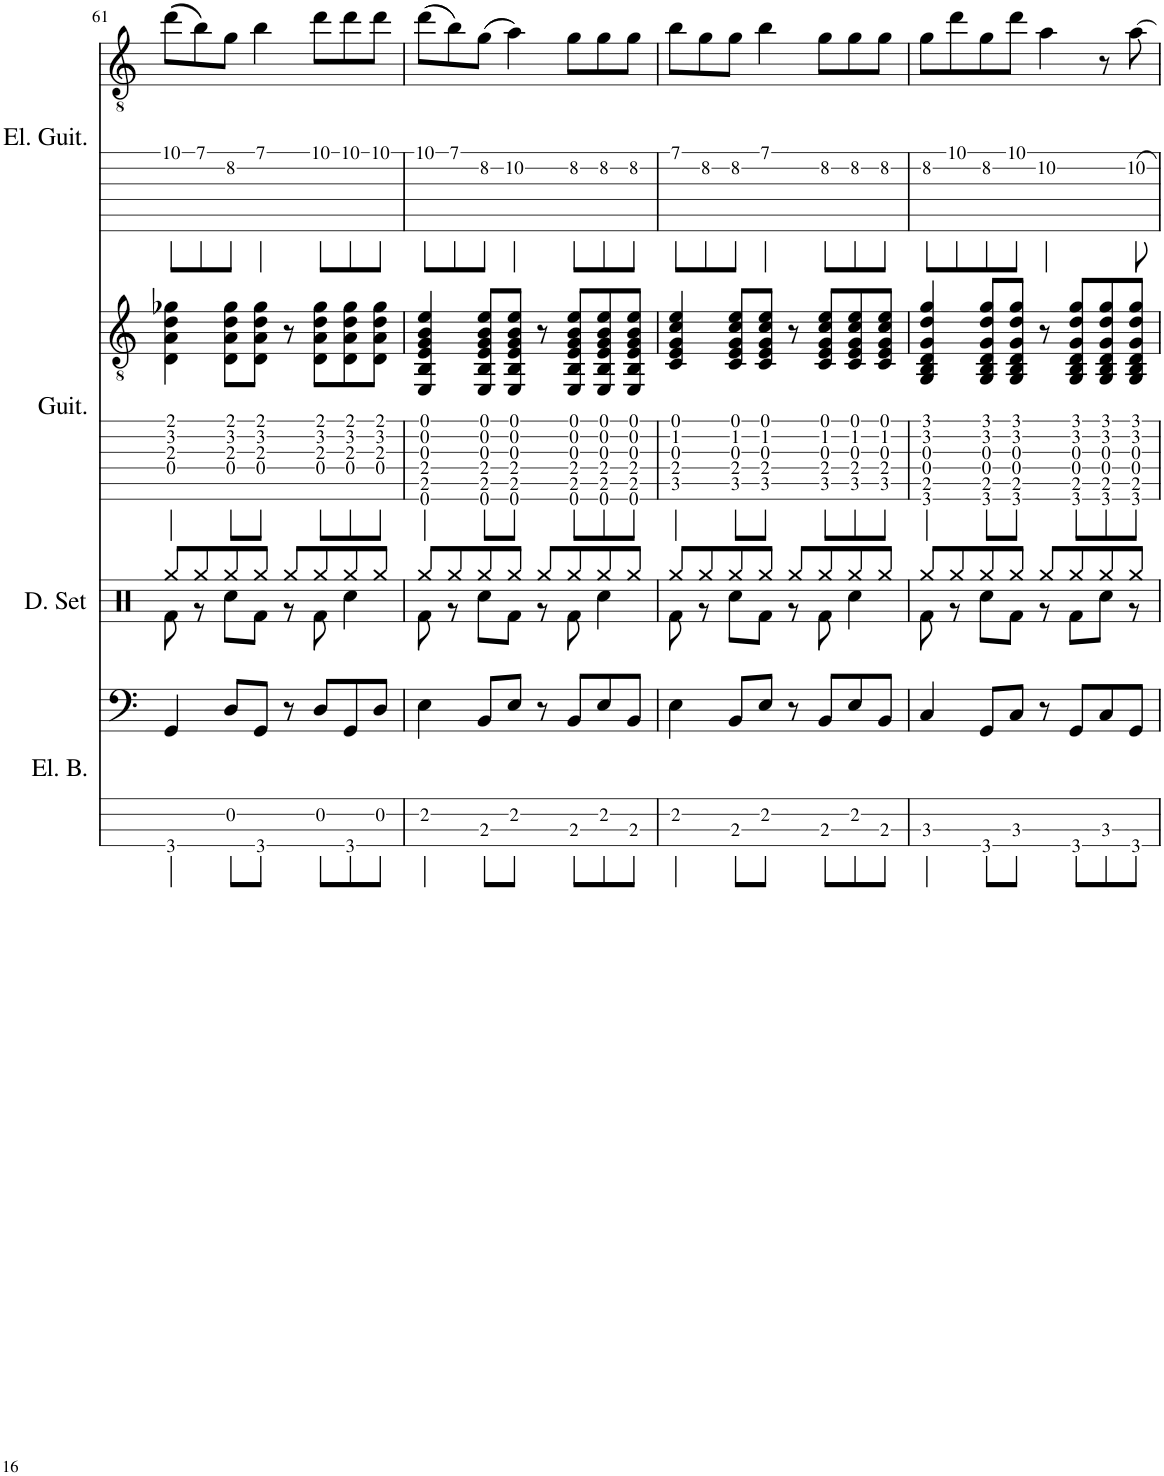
**kern	**kern	**kern	**kern	**kern	**kern	**kern
*part4	*part4	*part3	*part2	*part2	*part1	*part1
*staff7	*staff6	*staff5	*staff4	*staff3	*staff2	*staff1
*I"电贝斯	*	*I"架子鼓	*I"原音吉他	*	*I"电子吉他	*
!!LO:PB:g=z
*	*clefF4	*clefX	*	*clefGv2	*	*clefGv2
*Trd7c12	*Trd7c12	*	*	*	*	*
*k[]	*k[]	*k[]	*k[]	*k[]	*k[]	*k[]
*M4/4	*M4/4	*M4/4	*M4/4	*M4/4	*M4/4	*M4/4
=61	=61	=61	=61	=61	=61	=61
*	*	*^	*	*	*	*
4GG\	4GG/	8Rgg/L	8Rf\	4D\ 4A\ 4d\ 4g-X\	4D\ 4A\ 4d\ 4g-X\	8dd\L	((8dd\L
.	.	8Rgg/	8r	.	.	8b\	8b\))
8D\L	8D/L	8Rgg/	8Rcc\L	8D\ 8A\ 8d\ 8g-\L	8D\ 8A\ 8d\ 8g-\L	8g\J	8g\J
8GG\J	8GG/J	8Rgg/J	8Rf\J	8D\ 8A\ 8d\ 8g-\J	8D\ 8A\ 8d\ 8g-\J	4b\	4b\
8r	8r	8Rgg/L	8r	8r	8r	.	.
8D\L	8D/L	8Rgg/	8Rf\	8D\ 8A\ 8d\ 8g-\L	8D\ 8A\ 8d\ 8g-\L	8dd\L	8dd\L
8GG\	8GG/	8Rgg/	4Rcc\	8D\ 8A\ 8d\ 8g-\	8D\ 8A\ 8d\ 8g-\	8dd\	8dd\
8D\J	8D/J	8Rgg/J	.	8D\ 8A\ 8d\ 8g-\J	8D\ 8A\ 8d\ 8g-\J	8dd\J	8dd\J
=62	=62	=62	=62	=62	=62	=62	=62
4E\	4E\	8Rgg/L	8Rf\	4EE\ 4BB\ 4E\ 4G\ 4B\ 4e\	4EE/ 4BB/ 4E/ 4G/ 4B/ 4e/	8dd\L	((8dd\L
.	.	8Rgg/	8r	.	.	8b\	8b\))
8BB\L	8BB/L	8Rgg/	8Rcc\L	8EE\ 8BB\ 8E\ 8G\ 8B\ 8e\L	8EE/ 8BB/ 8E/ 8G/ 8B/ 8e/L	8g\J	((8g\J
8E\J	8E/J	8Rgg/J	8Rf\J	8EE\ 8BB\ 8E\ 8G\ 8B\ 8e\J	8EE/ 8BB/ 8E/ 8G/ 8B/ 8e/J	4a\	4a\))
8r	8r	8Rgg/L	8r	8r	8r	.	.
8BB\L	8BB/L	8Rgg/	8Rf\	8EE\ 8BB\ 8E\ 8G\ 8B\ 8e\L	8EE/ 8BB/ 8E/ 8G/ 8B/ 8e/L	8g\L	8g\L
8E\	8E/	8Rgg/	4Rcc\	8EE\ 8BB\ 8E\ 8G\ 8B\ 8e\	8EE/ 8BB/ 8E/ 8G/ 8B/ 8e/	8g\	8g\
8BB\J	8BB/J	8Rgg/J	.	8EE\ 8BB\ 8E\ 8G\ 8B\ 8e\J	8EE/ 8BB/ 8E/ 8G/ 8B/ 8e/J	8g\J	8g\J
=63	=63	=63	=63	=63	=63	=63	=63
4E\	4E\	8Rgg/L	8Rf\	4C\ 4E\ 4G\ 4c\ 4e\	4C/ 4E/ 4G/ 4c/ 4e/	8b\L	8b\L
.	.	8Rgg/	8r	.	.	8g\	8g\
8BB\L	8BB/L	8Rgg/	8Rcc\L	8C\ 8E\ 8G\ 8c\ 8e\L	8C/ 8E/ 8G/ 8c/ 8e/L	8g\J	8g\J
8E\J	8E/J	8Rgg/J	8Rf\J	8C\ 8E\ 8G\ 8c\ 8e\J	8C/ 8E/ 8G/ 8c/ 8e/J	4b\	4b\
8r	8r	8Rgg/L	8r	8r	8r	.	.
8BB\L	8BB/L	8Rgg/	8Rf\	8C\ 8E\ 8G\ 8c\ 8e\L	8C/ 8E/ 8G/ 8c/ 8e/L	8g\L	8g\L
8E\	8E/	8Rgg/	4Rcc\	8C\ 8E\ 8G\ 8c\ 8e\	8C/ 8E/ 8G/ 8c/ 8e/	8g\	8g\
8BB\J	8BB/J	8Rgg/J	.	8C\ 8E\ 8G\ 8c\ 8e\J	8C/ 8E/ 8G/ 8c/ 8e/J	8g\J	8g\J
=64	=64	=64	=64	=64	=64	=64	=64
4C\	4C/	8Rgg/L	8Rf\	4GG\ 4BB\ 4D\ 4G\ 4d\ 4g\	4GG/ 4BB/ 4D/ 4G/ 4d/ 4g/	8g\L	8g\L
.	.	8Rgg/	8r	.	.	8dd\	8dd\
8GG\L	8GG/L	8Rgg/	8Rcc\L	8GG\ 8BB\ 8D\ 8G\ 8d\ 8g\L	8GG/ 8BB/ 8D/ 8G/ 8d/ 8g/L	8g\	8g\
8C\J	8C/J	8Rgg/J	8Rf\J	8GG\ 8BB\ 8D\ 8G\ 8d\ 8g\J	8GG/ 8BB/ 8D/ 8G/ 8d/ 8g/J	8dd\J	8dd\J
8r	8r	8Rgg/L	8r	8r	8r	4a\	4a\
8GG\L	8GG/L	8Rgg/	8Rf\L	8GG\ 8BB\ 8D\ 8G\ 8d\ 8g\L	8GG/ 8BB/ 8D/ 8G/ 8d/ 8g/L	.	.
8C\	8C/	8Rgg/	8Rcc\J	8GG\ 8BB\ 8D\ 8G\ 8d\ 8g\	8GG/ 8BB/ 8D/ 8G/ 8d/ 8g/	8r	8r
8GG\J	8GG/J	8Rgg/J	8r	8GG\ 8BB\ 8D\ 8G\ 8d\ 8g\J	8GG/ 8BB/ 8D/ 8G/ 8d/ 8g/J	[8a\	[8a\
*	*	*v	*v	*	*	*	*
=	=	=	=	=	=	=
*-	*-	*-	*-	*-	*-	*-
